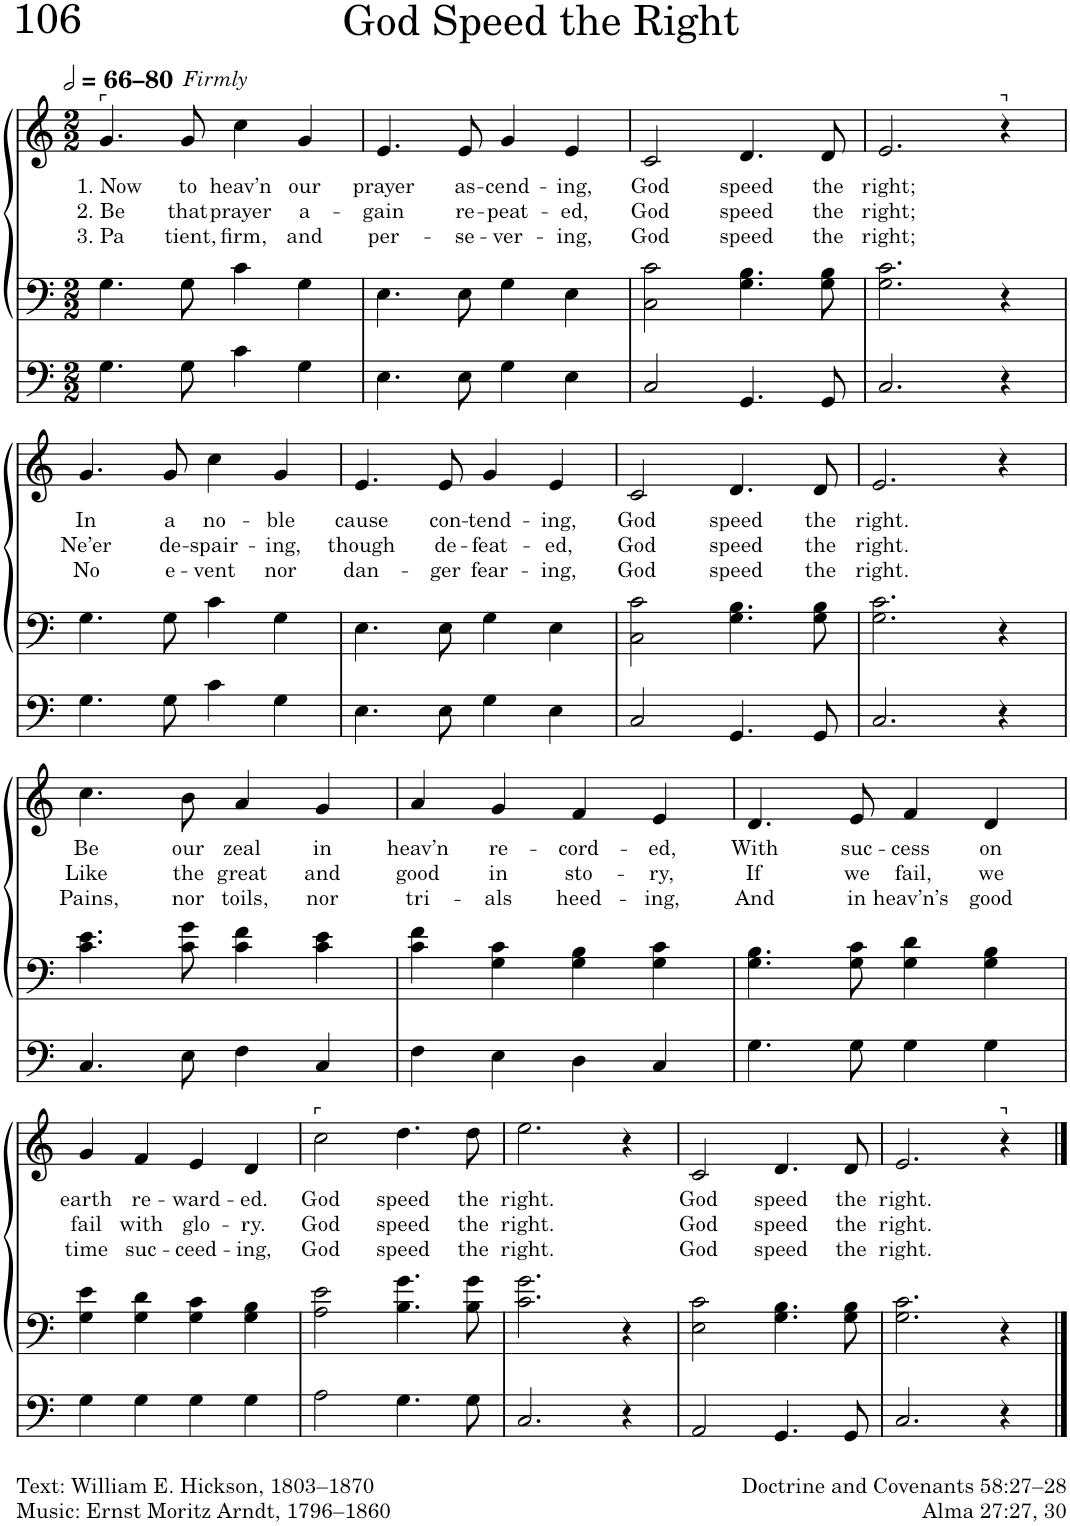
**kern	**kern	**kern	**text	**text	**text
*part1	*part1	*part1	*part1	*part1	*part1
*staff3	*staff2	*staff1	*staff1	*staff1	*staff1
*I"Organ	*	*	*	*	*
*I'Org.	*	*	*	*	*
*clefF4	*clefF4	*clefG2	*	*	*
*k[]	*k[]	*k[]	*	*	*
*M2/2	*M2/2	*M2/2	*	*	*
*MM132	*MM132	*MM132	*	*	*
=1	=1	=1	=1	=1	=1
!	!	!LO:TX:a:t=⌜	!	!	!
!	!	!LO:TX:a:B:t=–80	!	!	!
!	!	!	!LO:LY:b	!LO:LY:b	!LO:LY:b
4.G\	4.G\	4.g/	1. Now	2. Be	3. Pa
!	!	!	!LO:LY:b	!LO:LY:b	!LO:LY:b
8G\	8G\	8g/	to	that	-tient,
!	!	!LO:TX:a:i:t=Firmly	!	!	!
!	!	!	!LO:LY:b	!LO:LY:b	!LO:LY:b
4c\	4c\	4cc\	heav’n	prayer	firm,
!	!	!	!LO:LY:b	!LO:LY:b	!LO:LY:b
4G\	4G\	4g/	our	a-	and
=2	=2	=2	=2	=2	=2
!	!	!	!LO:LY:b	!LO:LY:b	!LO:LY:b
4.E\	4.E\	4.e/	prayer	-gain	per-
!	!	!	!LO:LY:b	!LO:LY:b	!LO:LY:b
8E\	8E\	8e/	as-	re-	-se-
!	!	!	!LO:LY:b	!LO:LY:b	!LO:LY:b
4G\	4G\	4g/	-cend-	-peat-	-ver-
!	!	!	!LO:LY:b	!LO:LY:b	!LO:LY:b
4E\	4E\	4e/	-ing,	-ed,	-ing,
=3	=3	=3	=3	=3	=3
!	!	!	!LO:LY:b	!LO:LY:b	!LO:LY:b
2C/	2C\ 2c\	2c/	God	God	God
!	!	!	!LO:LY:b	!LO:LY:b	!LO:LY:b
4.GG/	4.G\ 4.B\	4.d/	speed	speed	speed
!	!	!	!LO:LY:b	!LO:LY:b	!LO:LY:b
8GG/	8G\ 8B\	8d/	the	the	the
=4	=4	=4	=4	=4	=4
!	!	!	!LO:LY:b	!LO:LY:b	!LO:LY:b
2.C/	2.G\ 2.c\	2.e/	right;	right;	right;
!	!	!LO:TX:a:t=⌝	!	!	!
4r	4r	4r	.	.	.
!!LO:LB:g=z
=5	=5	=5	=5	=5	=5
!	!	!	!LO:LY:b	!LO:LY:b	!LO:LY:b
4.G\	4.G\	4.g/	In	Ne’er	No
!	!	!	!LO:LY:b	!LO:LY:b	!LO:LY:b
8G\	8G\	8g/	a	de-	e-
!	!	!	!LO:LY:b	!LO:LY:b	!LO:LY:b
4c\	4c\	4cc\	no-	-spair-	-vent
!	!	!	!LO:LY:b	!LO:LY:b	!LO:LY:b
4G\	4G\	4g/	-ble	-ing,	nor
=6	=6	=6	=6	=6	=6
!	!	!	!LO:LY:b	!LO:LY:b	!LO:LY:b
4.E\	4.E\	4.e/	cause	though	dan-
!	!	!	!LO:LY:b	!LO:LY:b	!LO:LY:b
8E\	8E\	8e/	con-	de-	-ger
!	!	!	!LO:LY:b	!LO:LY:b	!LO:LY:b
4G\	4G\	4g/	-tend-	-feat-	fear-
!	!	!	!LO:LY:b	!LO:LY:b	!LO:LY:b
4E\	4E\	4e/	-ing,	-ed,	-ing,
=7	=7	=7	=7	=7	=7
!	!	!	!LO:LY:b	!LO:LY:b	!LO:LY:b
2C/	2C\ 2c\	2c/	God	God	God
!	!	!	!LO:LY:b	!LO:LY:b	!LO:LY:b
4.GG/	4.G\ 4.B\	4.d/	speed	speed	speed
!	!	!	!LO:LY:b	!LO:LY:b	!LO:LY:b
8GG/	8G\ 8B\	8d/	the	the	the
=8	=8	=8	=8	=8	=8
!	!	!	!LO:LY:b	!LO:LY:b	!LO:LY:b
2.C/	2.G\ 2.c\	2.e/	right.	right.	right.
4r	4r	4r	.	.	.
!!LO:LB:g=z
=9	=9	=9	=9	=9	=9
!	!	!	!LO:LY:b	!LO:LY:b	!LO:LY:b
4.C/	4.c\ 4.e\	4.cc\	Be	Like	Pains,
!	!	!	!LO:LY:b	!LO:LY:b	!LO:LY:b
8E\	8c\ 8g\	8b\	our	the	nor
!	!	!	!LO:LY:b	!LO:LY:b	!LO:LY:b
4F\	4c\ 4f\	4a/	zeal	great	toils,
!	!	!	!LO:LY:b	!LO:LY:b	!LO:LY:b
4C/	4c\ 4e\	4g/	in	and	nor
=10	=10	=10	=10	=10	=10
!	!	!	!LO:LY:b	!LO:LY:b	!LO:LY:b
4F\	4c\ 4f\	4a/	heav’n	good	tri-
!	!	!	!LO:LY:b	!LO:LY:b	!LO:LY:b
4E\	4G\ 4c\	4g/	re-	in	-als
!	!	!	!LO:LY:b	!LO:LY:b	!LO:LY:b
4D\	4G\ 4B\	4f/	-cord-	sto-	heed-
!	!	!	!LO:LY:b	!LO:LY:b	!LO:LY:b
4C/	4G\ 4c\	4e/	-ed,	-ry,	-ing,
=11	=11	=11	=11	=11	=11
!	!	!	!LO:LY:b	!LO:LY:b	!LO:LY:b
4.G\	4.G\ 4.B\	4.d/	With	If	And
!	!	!	!LO:LY:b	!LO:LY:b	!LO:LY:b
8G\	8G\ 8c\	8e/	suc-	we	in
!	!	!	!LO:LY:b	!LO:LY:b	!LO:LY:b
4G\	4G\ 4d\	4f/	-cess	fail,	heav’n’s
!	!	!	!LO:LY:b	!LO:LY:b	!LO:LY:b
4G\	4G\ 4B\	4d/	on	we	good
!!LO:LB:g=z
=12	=12	=12	=12	=12	=12
!	!	!	!LO:LY:b	!LO:LY:b	!LO:LY:b
4G\	4G\ 4e\	4g/	earth	fail	time
!	!	!	!LO:LY:b	!LO:LY:b	!LO:LY:b
4G\	4G\ 4d\	4f/	re-	with	suc-
!	!	!	!LO:LY:b	!LO:LY:b	!LO:LY:b
4G\	4G\ 4c\	4e/	-ward-	glo-	-ceed-
!	!	!	!LO:LY:b	!LO:LY:b	!LO:LY:b
4G\	4G\ 4B\	4d/	-ed.	-ry.	-ing,
=13	=13	=13	=13	=13	=13
!	!	!LO:TX:a:t=⌜	!	!	!
!	!	!	!LO:LY:b	!LO:LY:b	!LO:LY:b
2A\	2A\ 2e\	2cc\	God	God	God
!	!	!	!LO:LY:b	!LO:LY:b	!LO:LY:b
4.G\	4.B\ 4.g\	4.dd\	speed	speed	speed
!	!	!	!LO:LY:b	!LO:LY:b	!LO:LY:b
8G\	8B\ 8g\	8dd\	the	the	the
=14	=14	=14	=14	=14	=14
!	!	!	!LO:LY:b	!LO:LY:b	!LO:LY:b
2.C/	2.c\ 2.g\	2.ee\	right.	right.	right.
4r	4r	4r	.	.	.
=15	=15	=15	=15	=15	=15
!	!	!	!LO:LY:b	!LO:LY:b	!LO:LY:b
2AA/	2E\ 2c\	2c/	God	God	God
!	!	!	!LO:LY:b	!LO:LY:b	!LO:LY:b
4.GG/	4.G\ 4.B\	4.d/	speed	speed	speed
!	!	!	!LO:LY:b	!LO:LY:b	!LO:LY:b
8GG/	8G\ 8B\	8d/	the	the	the
=16	=16	=16	=16	=16	=16
!	!	!	!LO:LY:b	!LO:LY:b	!LO:LY:b
2.C/	2.G\ 2.c\	2.e/	right.	right.	right.
!	!	!LO:TX:a:t=⌝	!	!	!
4r	4r	4r	.	.	.
==	==	==	==	==	==
*-	*-	*-	*-	*-	*-
